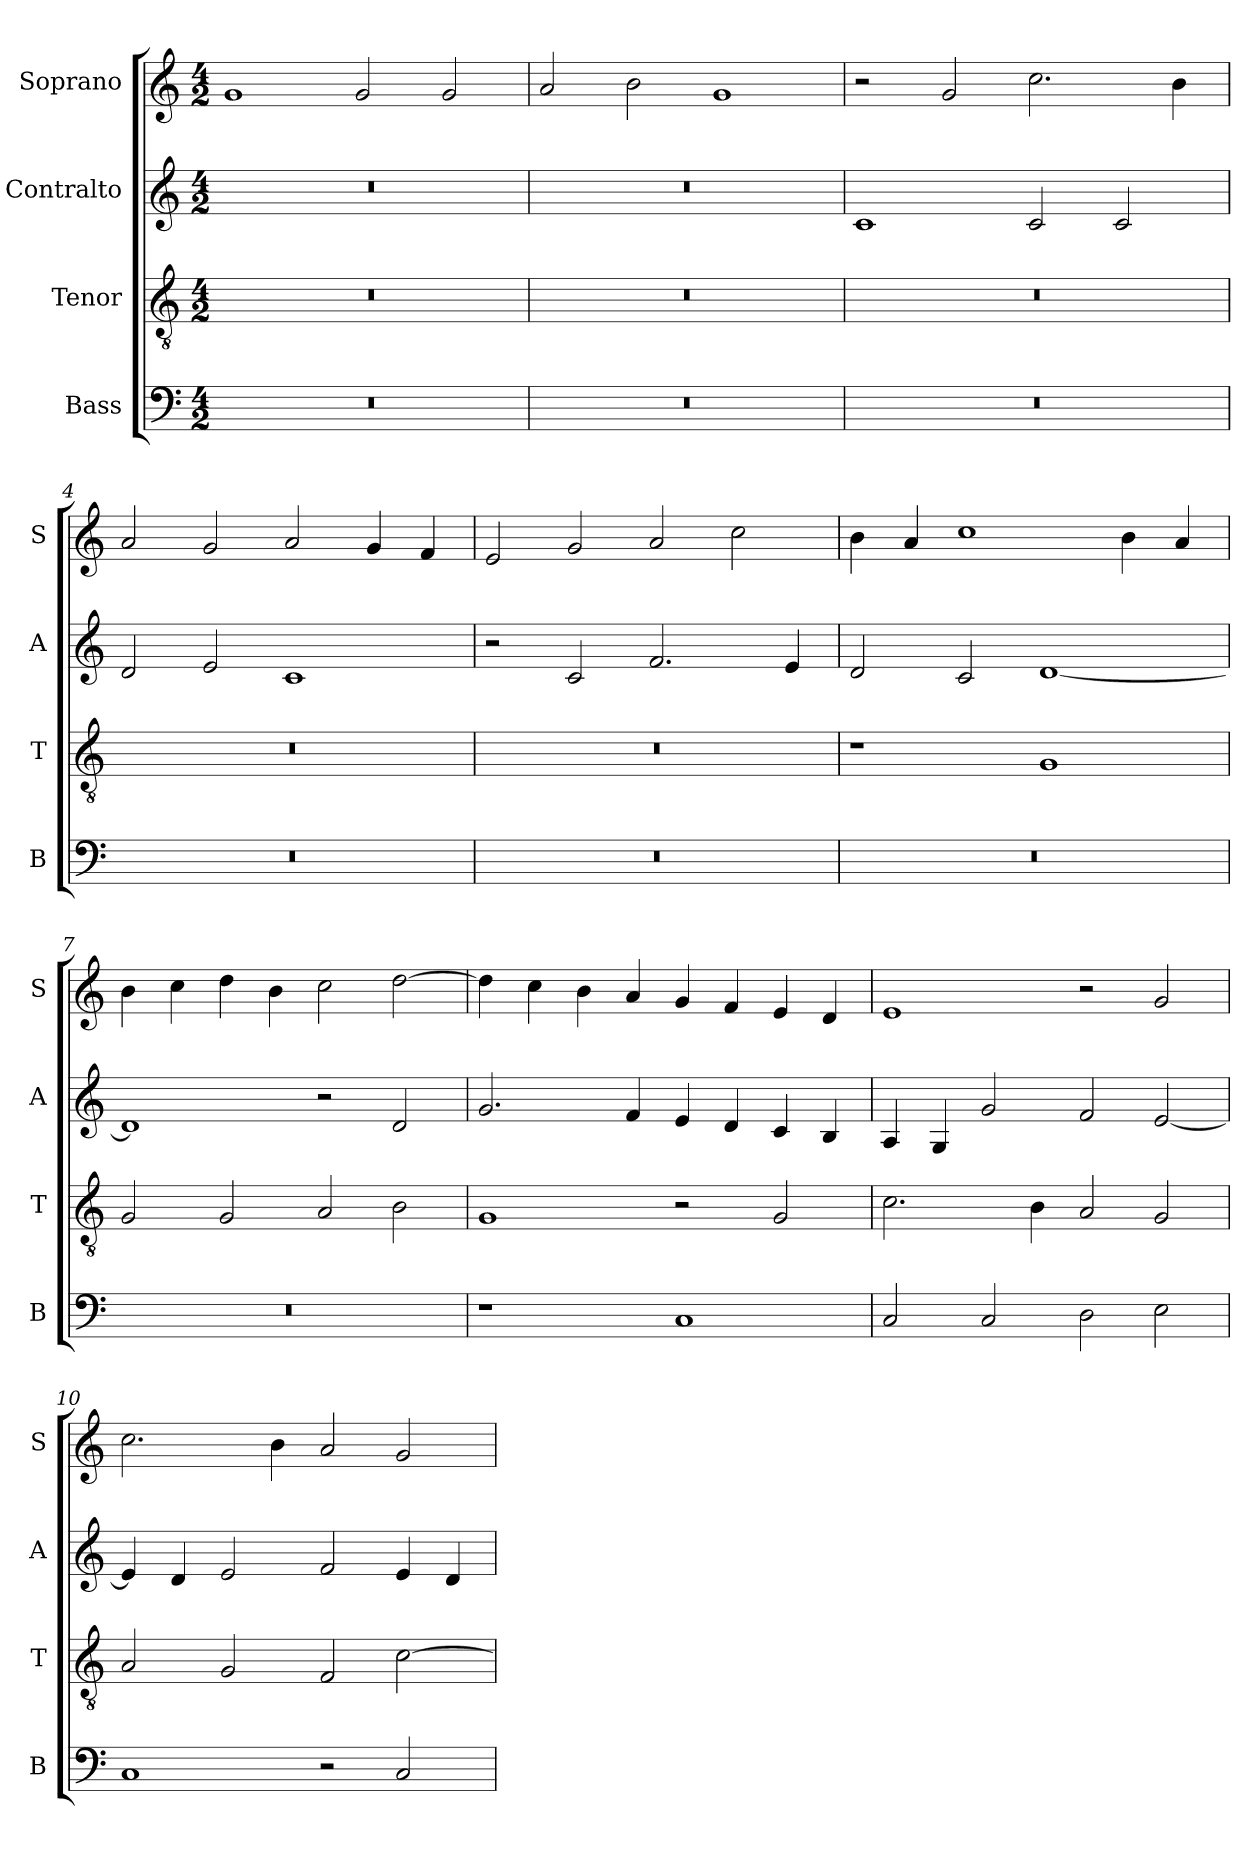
**kern	**kern	**kern	**kern
*part4	*part3	*part2	*part1
*staff4	*staff3	*staff2	*staff1
*I"Bass	*I"Tenor	*I"Contralto	*I"Soprano
*I'B	*I'T	*I'A	*I'S
*clefF4	*clefGv2	*clefG2	*clefG2
*k[]	*k[]	*k[]	*k[]
*C:ion	*C:ion	*C:ion	*C:ion
*M4/2	*M4/2	*M4/2	*M4/2
=1	=1	=1	=1
0r	0r	0r	1g
.	.	.	2g
.	.	.	2g
=2	=2	=2	=2
0r	0r	0r	2a
.	.	.	2b
.	.	.	1g
=3	=3	=3	=3
0r	0r	1c	2r
.	.	.	2g
.	.	2c	2.cc
.	.	2c	.
.	.	.	4b
=4	=4	=4	=4
0r	0r	2d	2a
.	.	2e	2g
.	.	1c	2a
.	.	.	4g
.	.	.	4f
=5	=5	=5	=5
0r	0r	2r	2e
.	.	2c	2g
.	.	2.f	2a
.	.	.	2cc
.	.	4e	.
=6	=6	=6	=6
0r	1r	2d	4b
.	.	.	4a
.	.	2c	1cc
.	1G	[1d	.
.	.	.	4b
.	.	.	4a
=7	=7	=7	=7
0r	2G	1d]	4b
.	.	.	4cc
.	2G	.	4dd
.	.	.	4b
.	2A	2r	2cc
.	2B	2d	[2dd
=8	=8	=8	=8
1r	1G	2.g	4dd]
.	.	.	4cc
.	.	.	4b
.	.	4f	4a
1C	2r	4e	4g
.	.	4d	4f
.	2G	4c	4e
.	.	4B	4d
=9	=9	=9	=9
2C	2.c	4A	1e
.	.	4G	.
2C	.	2g	.
.	4B	.	.
2D	2A	2f	2r
2E	2G	[2e	2g
=10	=10	=10	=10
1C	2A	4e]	2.cc
.	.	4d	.
.	2G	2e	.
.	.	.	4b
2r	2F	2f	2a
2C	[2c	4e	2g
.	.	4d	.
=	=	=	=
*-	*-	*-	*-
